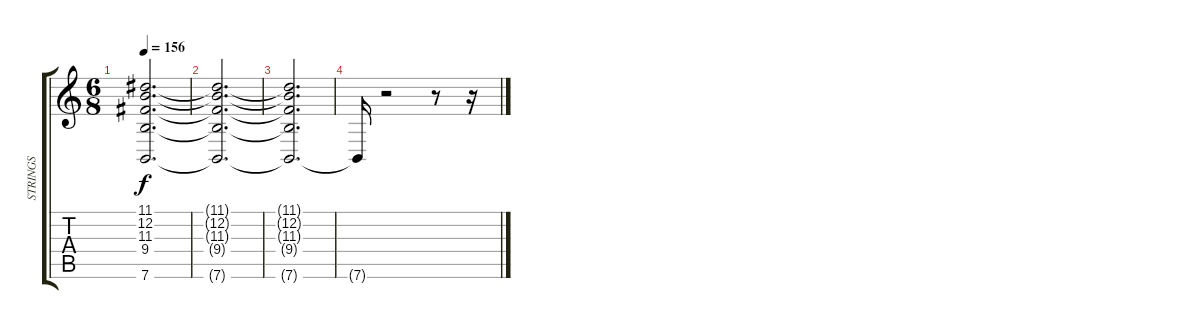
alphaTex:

\track ("STRINGS" "STRINGS") {instrument stringensemble1}
\staff {score tabs}
\tuning (E4 B3 G3 D3 A2 E2) {hide}
\ts (6 8)
\tempo 156
\clef g2
\ks c
(11.1{t} 12.2{t} 11.3{t} 9.4{t} 7.6{t}).2{d dy f} |
(11.1{t} 12.2{t} 11.3{t} 9.4{t} 7.6{t}).2{d} |
(11.1{t} 12.2{t} 11.3{t} 9.4{t} 7.6{t}).2{d} |
7.6{t}.16 r.2 r.8 r.16
